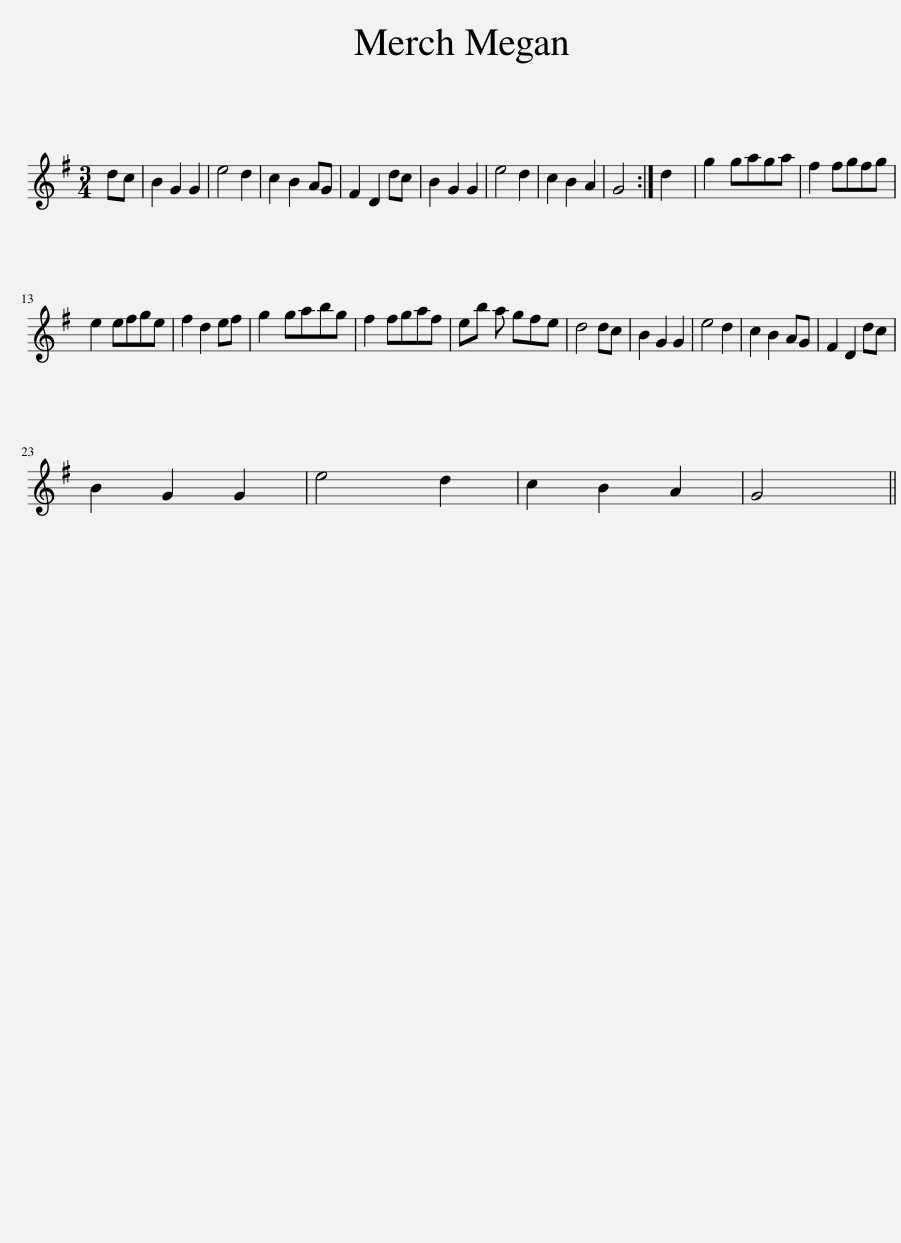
X:1
L:1/8
M:3/4
I:linebreak $
K:G
V:1 treble
V:1
 dc | B2 G2 G2 | e4 d2 | c2 B2 AG | F2 D2 dc | %5
 B2 G2 G2 | e4 d2 | c2 B2 A2 | G4 :| d2 | %10
 g2 gaga | f2 fgfg |$ e2 efge | f2 d2 ef | g2 gabg | %15
 f2 fgaf | eb a gfe | d4 dc | B2 G2 G2 | e4 d2 | %20
 c2 B2 AG | F2 D2 dc |$ B2 G2 G2 | e4 d2 | c2 B2 A2 | %25
 G4 || %26
